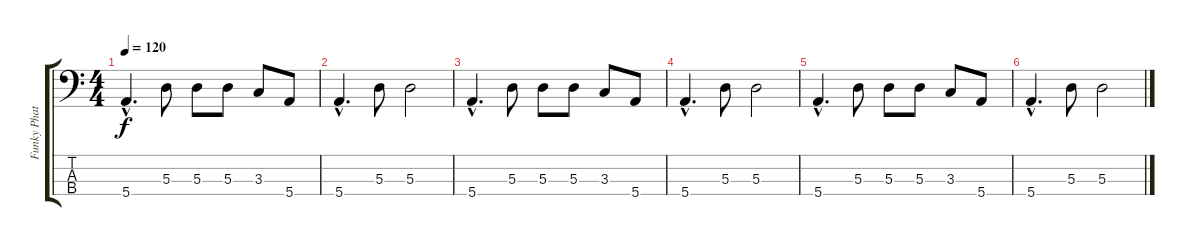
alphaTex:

\track ("Funky Phat BASS" "Funky Phat") {instrument electricbassfinger}
\staff {score tabs}
\tuning (G2 D2 A1 E1) {hide}
\ts (4 4)
\tempo 120
\clef f4
\ks c
5.4{hac}.4{d dy f} 5.3.8 5.3.8 5.3.8 3.3.8 5.4.8 |
5.4{hac}.4{d} 5.3.8 5.3.2 |
5.4{hac}.4{d} 5.3.8 5.3.8 5.3.8 3.3.8 5.4.8 |
5.4{hac}.4{d} 5.3.8 5.3.2 |
5.4{hac}.4{d} 5.3.8 5.3.8 5.3.8 3.3.8 5.4.8 |
5.4{hac}.4{d} 5.3.8 5.3.2
